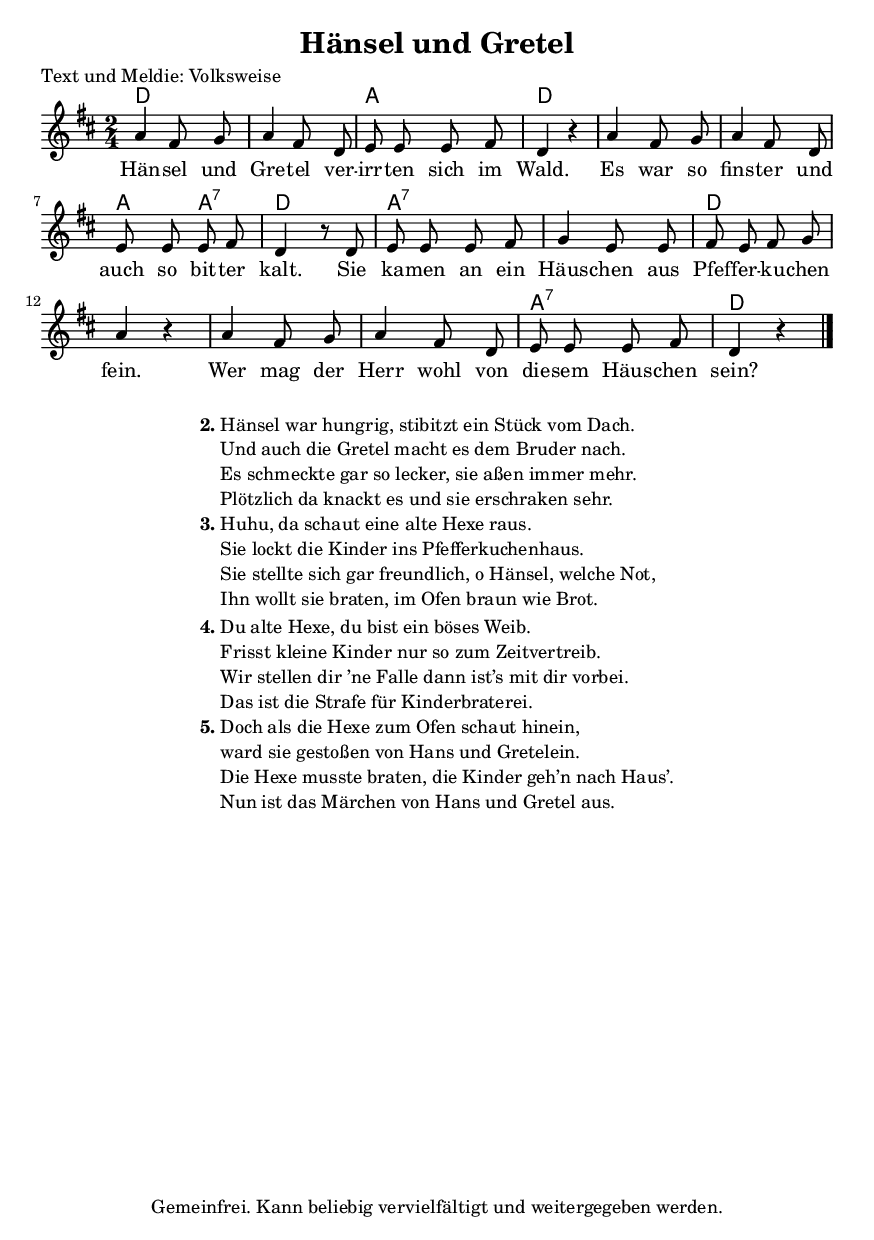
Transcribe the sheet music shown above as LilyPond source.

% Dieses Notenblatt wurde bearbeitet von Ingo Felger [www.facebook.com/Tschilp]
%
% Kontakt: chirp@ulmo.org
%
% geringfügige Änderungen von Hauke Rehr

%\include "deutsch.ly"
\include "default.ly"

\version "2.12.3"
\header {
  title = "Hänsel und Gretel"
  poet = "Text und Meldie: Volksweise"
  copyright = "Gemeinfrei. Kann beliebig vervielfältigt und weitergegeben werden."
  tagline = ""
}

#(set-global-staff-size 16)

vChords = \chordmode {
%	c1 g2 c2 c1 g4 g:7 c2
	d1 a2 d2 d1 a4 a:7 d2
%	g1:7 c c g2:7 c
	a1:7 d d a2:7 d
}

vMelody = \relative c'' {
  a4 fis8 g
  a4 fis8 d
  e e e fis
  d4 r

  a'4 fis8 g
  a4 fis8 d
  e e e fis
  d4 r8 d8

  e e e fis
  g4 e8 e
  fis e fis g
  a4 r

  a4 fis8 g
  a4 fis8 d
  e e e fis
  d4 r4 \bar "|."
}

vLyrics = \lyricmode {
  Hän -- sel und Gre -- tel ver -- irr -- ten sich im Wald.
  Es war so fins -- ter und auch so bit -- ter kalt.
  Sie ka -- men an ein Häus -- chen aus Pfef -- fer -- ku -- chen fein.
  Wer mag der Herr wohl von die -- sem Häus -- chen sein?
}

\score {
  <<
    \new ChordNames { \germanChords \set chordChanges = ##t \vChords }
    <<
      \new Staff = upper {
        \new Voice = "Lied" {
          \autoBeamOff
          \clef treble
          \key d \major
          \time 2/4
          \vMelody
        }
      }
      \new Lyrics \lyricsto "Lied" { \vLyrics }
    >>
  >>
  \layout {
     \context {
       \GrandStaff
       \accepts "Lyrics"
     }
  }
}

\markup {
  \fill-line {
    \hspace #1
    \column {
      \line {
	\bold "2."
        \column {
          "Hänsel war hungrig, stibitzt ein Stück vom Dach."
          "Und auch die Gretel macht es dem Bruder nach."
          "Es schmeckte gar so lecker, sie aßen immer mehr."
          "Plötzlich da knackt es und sie erschraken sehr."
        }
      }
      \hspace #0.1
      \line {
	\bold "3."
        \column {
          "Huhu, da schaut eine alte Hexe raus."
          "Sie lockt die Kinder ins Pfefferkuchenhaus."
          "Sie stellte sich gar freundlich, o Hänsel, welche Not,"
          "Ihn wollt sie braten, im Ofen braun wie Brot."
        }
      }
      \hspace #0.1
      \line {
	\bold "4."
        \column {
          "Du alte Hexe, du bist ein böses Weib."
          "Frisst kleine Kinder nur so zum Zeitvertreib."
          "Wir stellen dir ’ne Falle dann ist’s mit dir vorbei."
          "Das ist die Strafe für Kinderbraterei."
        }
      }
      \hspace #0.1
      \line {
        \bold "5."
        \column {
          "Doch als die Hexe zum Ofen schaut hinein,"
          "ward sie gestoßen von Hans und Gretelein."
          "Die Hexe musste braten, die Kinder geh’n nach Haus’."
          "Nun ist das Märchen von Hans und Gretel aus."
        }
      }
    }
    \hspace #1
  }
}

 % some settings % vim: sw=2 et
